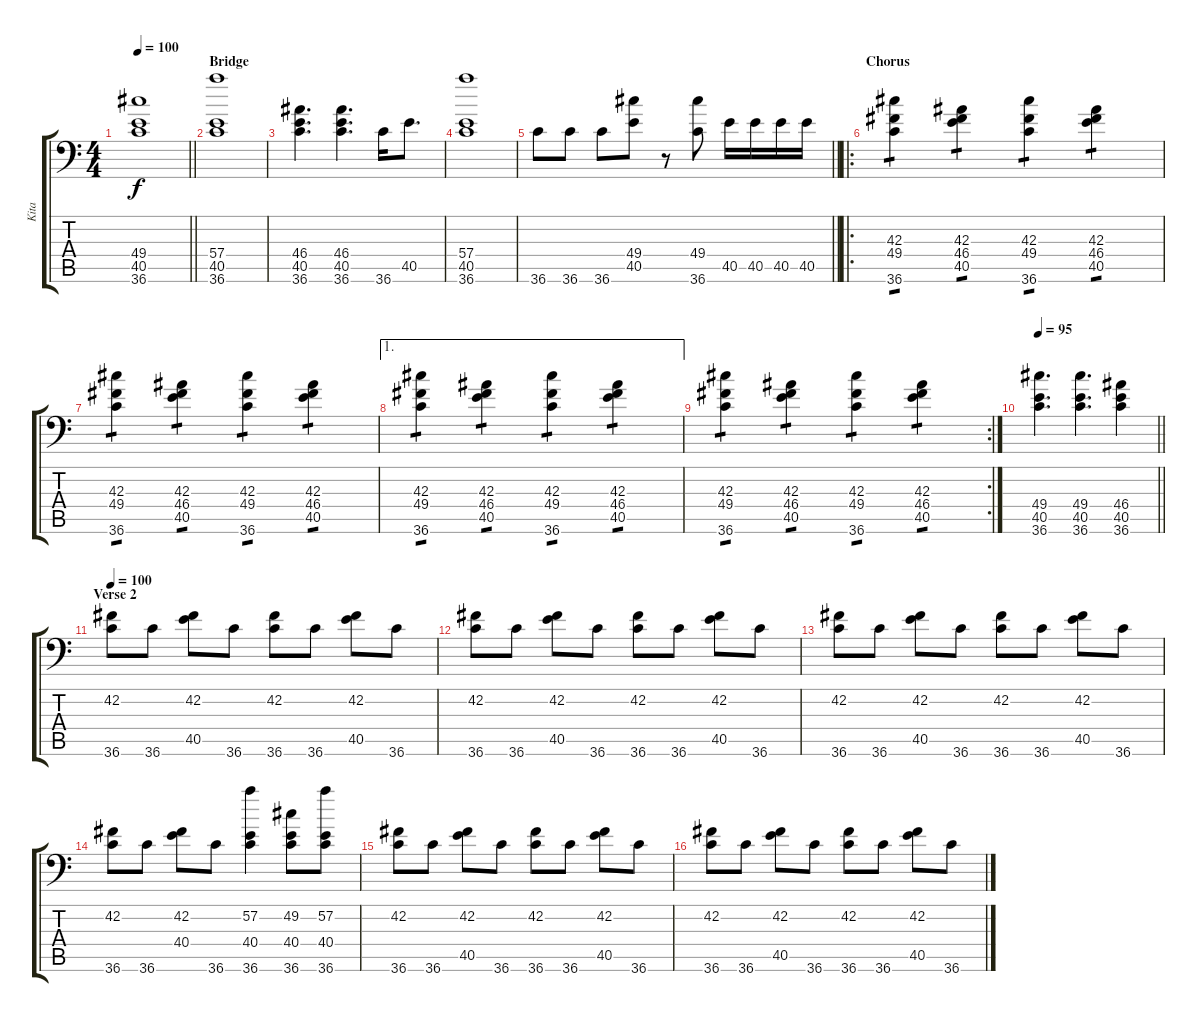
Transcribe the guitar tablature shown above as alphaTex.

\track ("Kita" "Kita") {instrument acousticgrandpiano}
\staff {score tabs}
\tuning (C-1 C-1 C-1 C-1 C-1 C-1) {hide}
\ts (4 4)
\tempo 100
\clef f4
\barLineRight lightlight
\ks c
(49.4 40.5 36.6).1{dy f} |
\section ("" "Bridge")
(57.4 40.5 36.6).1 |
(46.4 40.5 36.6).4{d} (46.4 40.5 36.6).4{d} 36.6.16 40.5.8{d} |
(57.4 40.5 36.6).1 |
\barLineRight lightlight
36.6.8 36.6.8 36.6.8 (49.4 40.5).8 r.8 (49.4 36.6).8 40.5.16 40.5.16 40.5.16 40.5.16 |
\ro
\section ("" "Chorus")
(42.3 49.4 36.6).4{tp 1} (42.3 46.4 40.5).4{tp 1} (42.3 49.4 36.6).4{tp 1} (42.3 46.4 40.5).4{tp 1} |
(42.3 49.4 36.6).4{tp 1} (42.3 46.4 40.5).4{tp 1} (42.3 49.4 36.6).4{tp 1} (42.3 46.4 40.5).4{tp 1} |
\ae 1
(42.3 49.4 36.6).4{tp 1} (42.3 46.4 40.5).4{tp 1} (42.3 49.4 36.6).4{tp 1} (42.3 46.4 40.5).4{tp 1} |
\rc 2
(42.3 49.4 36.6).4{tp 1} (42.3 46.4 40.5).4{tp 1} (42.3 49.4 36.6).4{tp 1} (42.3 46.4 40.5).4{tp 1} |
\tempo 95
\barLineRight lightlight
(49.4 40.5 36.6).4{d} (49.4 40.5 36.6).4{d} (46.4 40.5 36.6).4 |
\section ("" "Verse 2")
\tempo 100
(42.2 36.6).8 36.6.8 (42.2 40.5).8 36.6.8 (42.2 36.6).8 36.6.8 (42.2 40.5).8 36.6.8 |
(42.2 36.6).8 36.6.8 (42.2 40.5).8 36.6.8 (42.2 36.6).8 36.6.8 (42.2 40.5).8 36.6.8 |
(42.2 36.6).8 36.6.8 (42.2 40.5).8 36.6.8 (42.2 36.6).8 36.6.8 (42.2 40.5).8 36.6.8 |
(42.2 36.6).8 36.6.8 (42.2 40.4).8 36.6.8 (57.2 40.4 36.6).4 (49.2 40.4 36.6).8 (57.2 40.4 36.6).8 |
(42.2 36.6).8 36.6.8 (42.2 40.5).8 36.6.8 (42.2 36.6).8 36.6.8 (42.2 40.5).8 36.6.8 |
(42.2 36.6).8 36.6.8 (42.2 40.5).8 36.6.8 (42.2 36.6).8 36.6.8 (42.2 40.5).8 36.6.8
